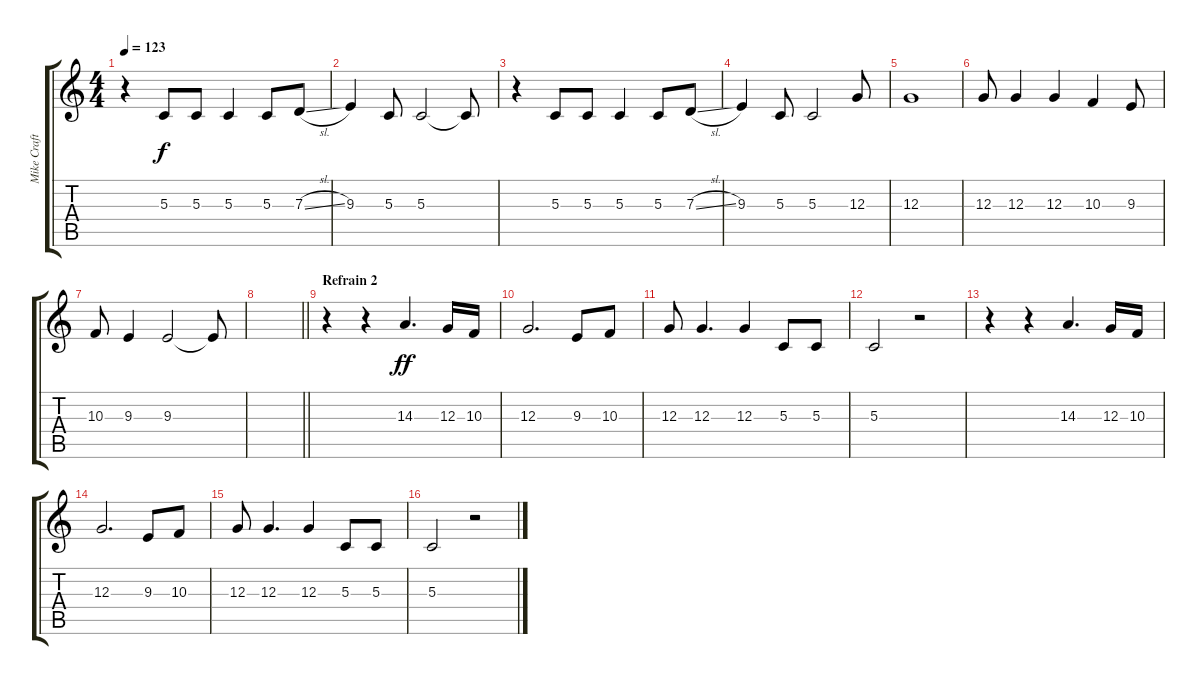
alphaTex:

\track ("Mike Craft - Vocal" "Mike Craft") {instrument altosax}
\staff {score tabs}
\tuning (E4 B3 G3 D3 A2 E2) {hide}
\ts (4 4)
\tempo 123
\clef g2
\ks c
r.4{dy f} 5.3.8 5.3.8 5.3.4 5.3.8 7.3{sl}.8 |
9.3.4 5.3.8 5.3.2 5.3{t}.8 |
r.4 5.3.8 5.3.8 5.3.4 5.3.8 7.3{sl}.8 |
9.3.4 5.3.8 5.3.2 12.3.8 |
12.3.1 |
12.3.8 12.3.4 12.3.4 10.3.4 9.3.8 |
10.3.8 9.3.4 9.3.2 9.3{t}.8 |
\barLineRight lightlight
|
\section ("" "Refrain 2")
r.4 r.4 14.3.4{d dy ff} 12.3.16 10.3.16 |
12.3.2{d} 9.3.8 10.3.8 |
12.3.8 12.3.4{d} 12.3.4 5.3.8 5.3.8 |
5.3.2 r.2 |
r.4 r.4 14.3.4{d} 12.3.16 10.3.16 |
12.3.2{d} 9.3.8 10.3.8 |
12.3.8 12.3.4{d} 12.3.4 5.3.8 5.3.8 |
5.3.2 r.2
